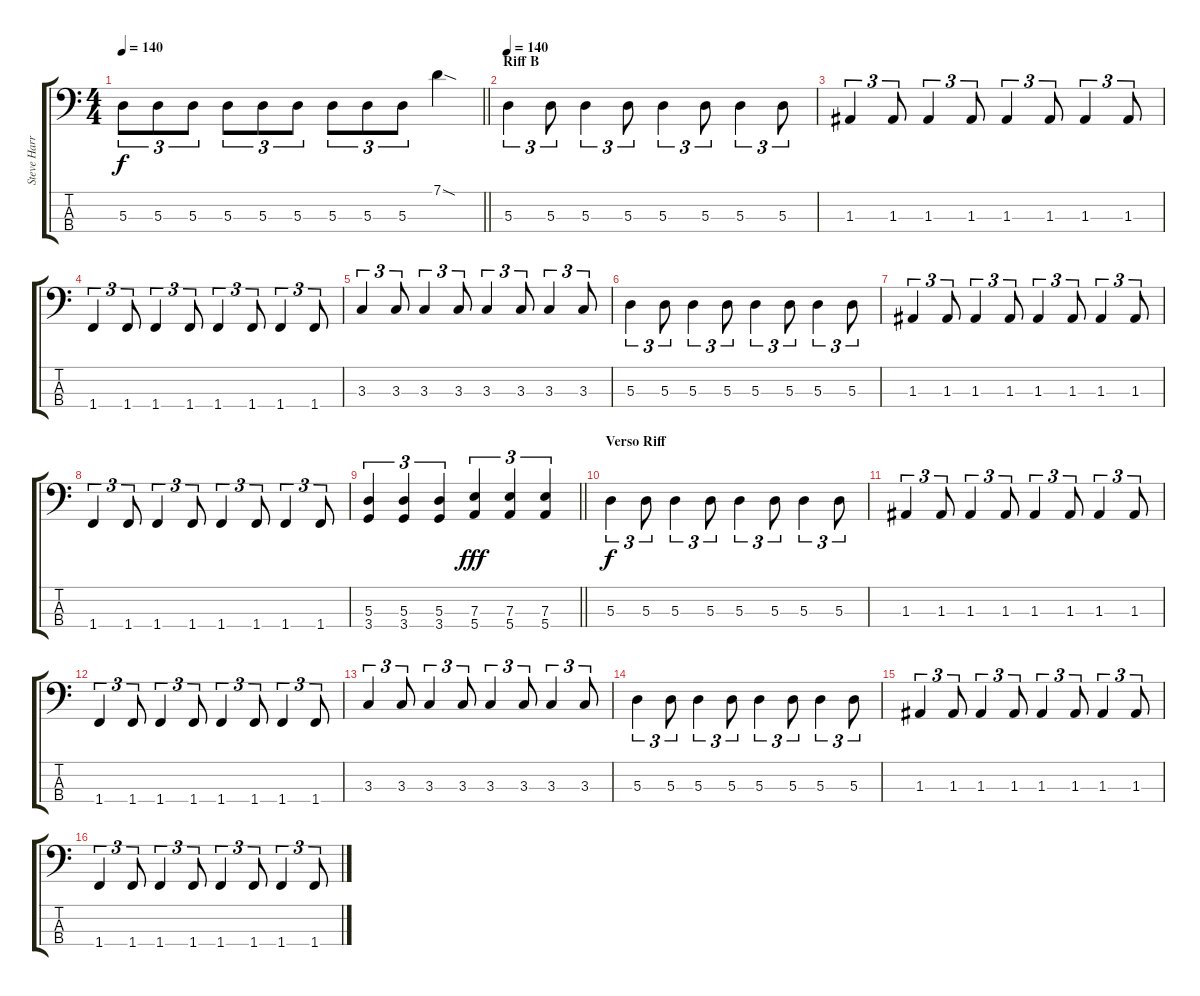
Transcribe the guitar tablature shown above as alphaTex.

\track ("Steve Harris" "Steve Harr") {instrument electricbassfinger}
\staff {score tabs}
\tuning (G2 D2 A1 E1) {hide}
\ts (4 4)
\tempo 140
\clef f4
\barLineRight lightlight
\ks c
5.3.8{tu (3 2) dy f} 5.3.8{tu (3 2)} 5.3.8{tu (3 2)} 5.3.8{tu (3 2)} 5.3.8{tu (3 2)} 5.3.8{tu (3 2)} 5.3.8{tu (3 2)} 5.3.8{tu (3 2)} 5.3.8{tu (3 2)} 7.1{sod}.4 |
\section ("" "Riff B")
\tempo 140
5.3.4{tu (3 2)} 5.3.8{tu (3 2)} 5.3.4{tu (3 2)} 5.3.8{tu (3 2)} 5.3.4{tu (3 2)} 5.3.8{tu (3 2)} 5.3.4{tu (3 2)} 5.3.8{tu (3 2)} |
1.3.4{tu (3 2)} 1.3.8{tu (3 2)} 1.3.4{tu (3 2)} 1.3.8{tu (3 2)} 1.3.4{tu (3 2)} 1.3.8{tu (3 2)} 1.3.4{tu (3 2)} 1.3.8{tu (3 2)} |
1.4.4{tu (3 2)} 1.4.8{tu (3 2)} 1.4.4{tu (3 2)} 1.4.8{tu (3 2)} 1.4.4{tu (3 2)} 1.4.8{tu (3 2)} 1.4.4{tu (3 2)} 1.4.8{tu (3 2)} |
3.3.4{tu (3 2)} 3.3.8{tu (3 2)} 3.3.4{tu (3 2)} 3.3.8{tu (3 2)} 3.3.4{tu (3 2)} 3.3.8{tu (3 2)} 3.3.4{tu (3 2)} 3.3.8{tu (3 2)} |
5.3.4{tu (3 2)} 5.3.8{tu (3 2)} 5.3.4{tu (3 2)} 5.3.8{tu (3 2)} 5.3.4{tu (3 2)} 5.3.8{tu (3 2)} 5.3.4{tu (3 2)} 5.3.8{tu (3 2)} |
1.3.4{tu (3 2)} 1.3.8{tu (3 2)} 1.3.4{tu (3 2)} 1.3.8{tu (3 2)} 1.3.4{tu (3 2)} 1.3.8{tu (3 2)} 1.3.4{tu (3 2)} 1.3.8{tu (3 2)} |
1.4.4{tu (3 2)} 1.4.8{tu (3 2)} 1.4.4{tu (3 2)} 1.4.8{tu (3 2)} 1.4.4{tu (3 2)} 1.4.8{tu (3 2)} 1.4.4{tu (3 2)} 1.4.8{tu (3 2)} |
\barLineRight lightlight
(5.3 3.4).4{tu (3 2)} (5.3 3.4).4{tu (3 2)} (5.3 3.4).4{tu (3 2)} (7.3 5.4).4{tu (3 2) dy fff} (7.3 5.4).4{tu (3 2)} (7.3 5.4).4{tu (3 2)} |
\section ("" "Verso Riff")
5.3.4{tu (3 2) dy f} 5.3.8{tu (3 2)} 5.3.4{tu (3 2)} 5.3.8{tu (3 2)} 5.3.4{tu (3 2)} 5.3.8{tu (3 2)} 5.3.4{tu (3 2)} 5.3.8{tu (3 2)} |
1.3.4{tu (3 2)} 1.3.8{tu (3 2)} 1.3.4{tu (3 2)} 1.3.8{tu (3 2)} 1.3.4{tu (3 2)} 1.3.8{tu (3 2)} 1.3.4{tu (3 2)} 1.3.8{tu (3 2)} |
1.4.4{tu (3 2)} 1.4.8{tu (3 2)} 1.4.4{tu (3 2)} 1.4.8{tu (3 2)} 1.4.4{tu (3 2)} 1.4.8{tu (3 2)} 1.4.4{tu (3 2)} 1.4.8{tu (3 2)} |
3.3.4{tu (3 2)} 3.3.8{tu (3 2)} 3.3.4{tu (3 2)} 3.3.8{tu (3 2)} 3.3.4{tu (3 2)} 3.3.8{tu (3 2)} 3.3.4{tu (3 2)} 3.3.8{tu (3 2)} |
5.3.4{tu (3 2)} 5.3.8{tu (3 2)} 5.3.4{tu (3 2)} 5.3.8{tu (3 2)} 5.3.4{tu (3 2)} 5.3.8{tu (3 2)} 5.3.4{tu (3 2)} 5.3.8{tu (3 2)} |
1.3.4{tu (3 2)} 1.3.8{tu (3 2)} 1.3.4{tu (3 2)} 1.3.8{tu (3 2)} 1.3.4{tu (3 2)} 1.3.8{tu (3 2)} 1.3.4{tu (3 2)} 1.3.8{tu (3 2)} |
1.4.4{tu (3 2)} 1.4.8{tu (3 2)} 1.4.4{tu (3 2)} 1.4.8{tu (3 2)} 1.4.4{tu (3 2)} 1.4.8{tu (3 2)} 1.4.4{tu (3 2)} 1.4.8{tu (3 2)}
